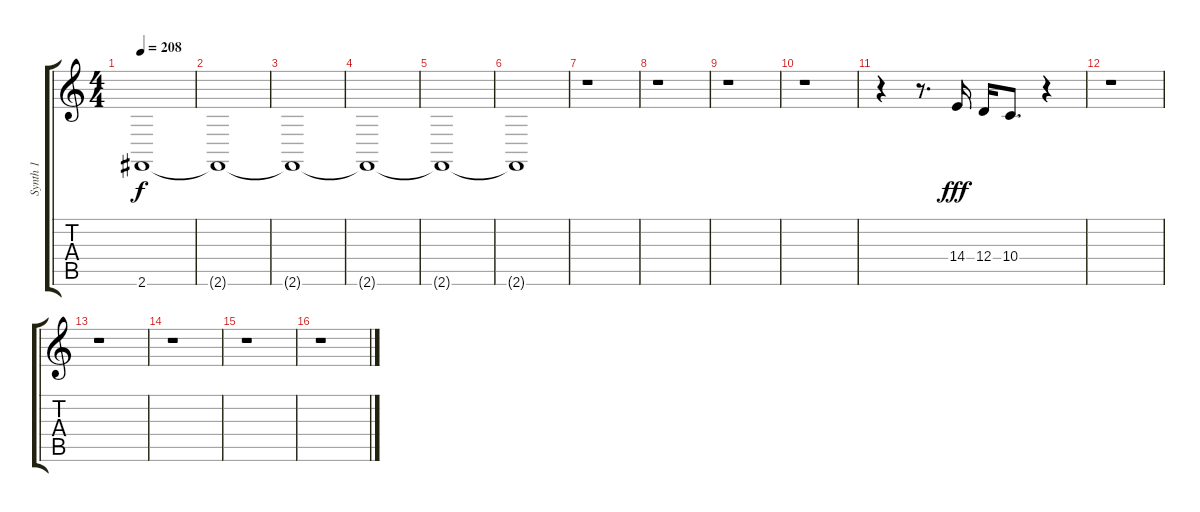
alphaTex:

\track ("Synth 1" "Synth 1") {instrument stringensemble1}
\staff {score tabs}
\tuning (E4 B3 G3 D3 A2 E2) {hide}
\ts (4 4)
\tempo 208
\clef g2
\ks c
2.6{t}.1{dy f} |
2.6{t}.1 |
2.6{t}.1 |
2.6{t}.1 |
2.6{t}.1 |
2.6{t}.1 |
r.1 |
r.1 |
r.1 |
r.1 |
r.4 r.8{d} 14.4.16{dy fff} 12.4.16 10.4.8{d} r.4 |
r.1 |
r.1 |
r.1 |
r.1 |
r.1
